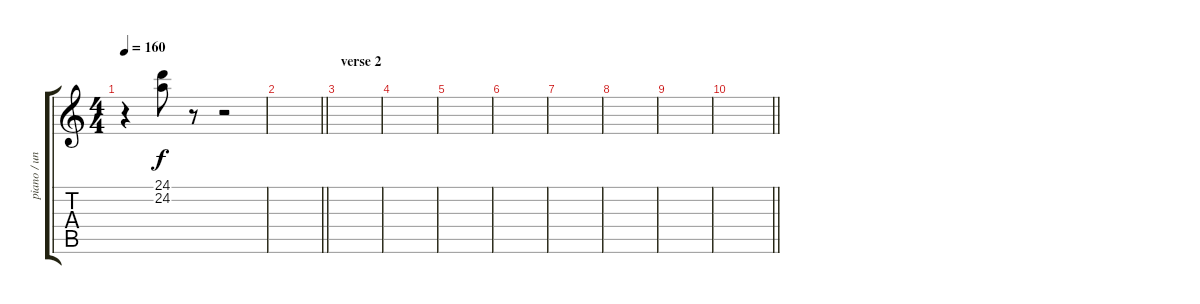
\track ("piano / unison" "piano / un") {instrument brightacousticpiano}
\staff {score tabs}
\tuning (D4 A3 F3 C3 G2 C2) {hide}
\ts (4 4)
\tempo 160
\clef g2
\ks c
r.4{dy f} (24.1 24.2).8 r.8 r.2 |
\barLineRight lightlight
|
\section ("" "verse 2")
|
|
|
|
|
|
|
\barLineRight lightlight
